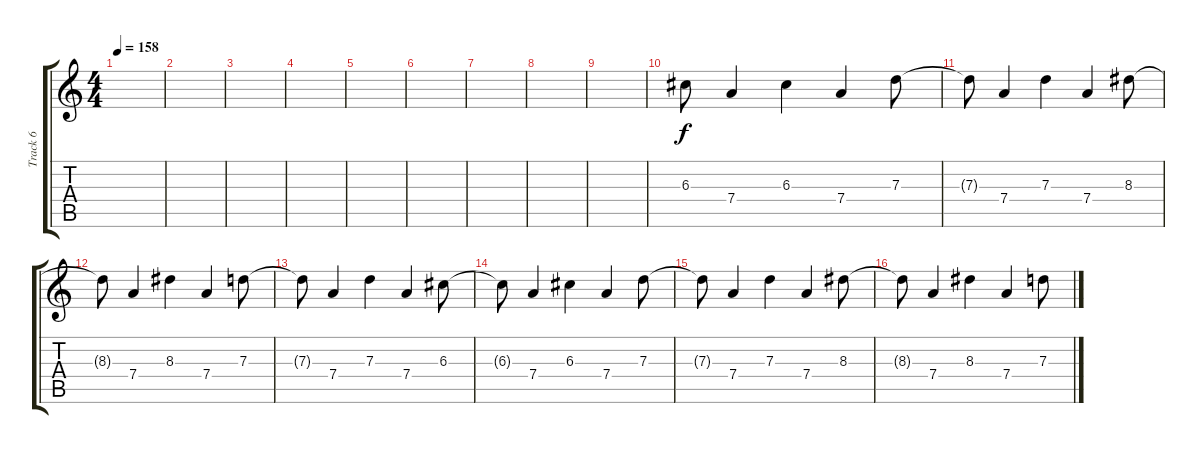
\track ("Track 6" "Track 6") {instrument distortionguitar}
\staff {score tabs}
\tuning (E4 B3 G3 D3 A2 E2) {hide}
\ts (4 4)
\tempo 158
\clef g2
\ks c
|
|
|
|
|
|
|
|
|
6.3.8{dy f} 7.4.4 6.3.4 7.4.4 7.3.8 |
7.3{t}.8 7.4.4 7.3.4 7.4.4 8.3.8 |
8.3{t}.8 7.4.4 8.3.4 7.4.4 7.3.8 |
7.3{t}.8 7.4.4 7.3.4 7.4.4 6.3.8 |
6.3{t}.8 7.4.4 6.3.4 7.4.4 7.3.8 |
7.3{t}.8 7.4.4 7.3.4 7.4.4 8.3.8 |
8.3{t}.8 7.4.4 8.3.4 7.4.4 7.3.8
